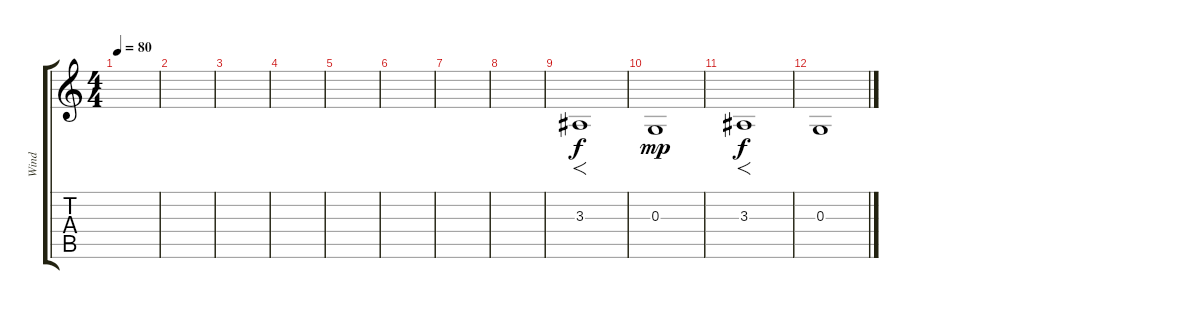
\track ("Wind" "Wind") {instrument seashore}
\staff {score tabs}
\tuning (E4 B3 G3 D3 A2 E2) {hide}
\ts (4 4)
\tempo 80
\clef g2
\ks c
|
|
|
|
|
|
|
|
3.3.1{f} |
0.3.1{dy mp} |
3.3.1{f dy f} |
0.3.1
